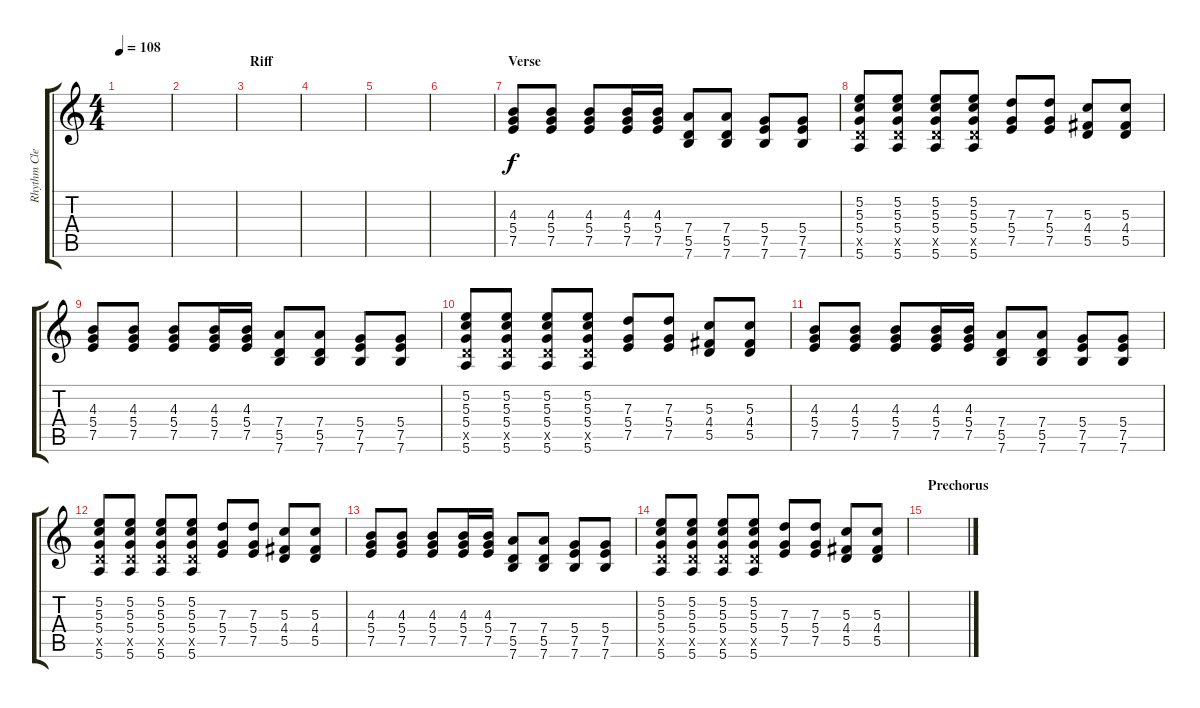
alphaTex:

\track ("Rhythm Clean" "Rhythm Cle") {instrument electricguitarjazz}
\staff {score tabs}
\tuning (E4 B3 G3 D3 A2 E2) {hide}
\ts (4 4)
\tempo 108
\clef g2
\ks c
|
|
\section ("" "Riff")
|
|
|
|
\section ("" "Verse")
(4.3 5.4 7.5).8 (4.3 5.4 7.5).8 (4.3 5.4 7.5).8 (4.3 5.4 7.5).16 (4.3 5.4 7.5).16 (7.4 5.5 7.6).8 (7.4 5.5 7.6).8 (5.4 7.5 7.6).8 (5.4 7.5 7.6).8 |
(5.2 5.3 5.4 5.5{x} 5.6).8 (5.2 5.3 5.4 5.5{x} 5.6).8 (5.2 5.3 5.4 5.5{x} 5.6).8 (5.2 5.3 5.4 5.5{x} 5.6).8 (7.3 5.4 7.5).8 (7.3 5.4 7.5).8 (5.3 4.4 5.5).8 (5.3 4.4 5.5).8 |
(4.3 5.4 7.5).8 (4.3 5.4 7.5).8 (4.3 5.4 7.5).8 (4.3 5.4 7.5).16 (4.3 5.4 7.5).16 (7.4 5.5 7.6).8 (7.4 5.5 7.6).8 (5.4 7.5 7.6).8 (5.4 7.5 7.6).8 |
(5.2 5.3 5.4 5.5{x} 5.6).8 (5.2 5.3 5.4 5.5{x} 5.6).8 (5.2 5.3 5.4 5.5{x} 5.6).8 (5.2 5.3 5.4 5.5{x} 5.6).8 (7.3 5.4 7.5).8 (7.3 5.4 7.5).8 (5.3 4.4 5.5).8 (5.3 4.4 5.5).8 |
(4.3 5.4 7.5).8 (4.3 5.4 7.5).8 (4.3 5.4 7.5).8 (4.3 5.4 7.5).16 (4.3 5.4 7.5).16 (7.4 5.5 7.6).8 (7.4 5.5 7.6).8 (5.4 7.5 7.6).8 (5.4 7.5 7.6).8 |
(5.2 5.3 5.4 5.5{x} 5.6).8 (5.2 5.3 5.4 5.5{x} 5.6).8 (5.2 5.3 5.4 5.5{x} 5.6).8 (5.2 5.3 5.4 5.5{x} 5.6).8 (7.3 5.4 7.5).8 (7.3 5.4 7.5).8 (5.3 4.4 5.5).8 (5.3 4.4 5.5).8 |
(4.3 5.4 7.5).8 (4.3 5.4 7.5).8 (4.3 5.4 7.5).8 (4.3 5.4 7.5).16 (4.3 5.4 7.5).16 (7.4 5.5 7.6).8 (7.4 5.5 7.6).8 (5.4 7.5 7.6).8 (5.4 7.5 7.6).8 |
(5.2 5.3 5.4 5.5{x} 5.6).8 (5.2 5.3 5.4 5.5{x} 5.6).8 (5.2 5.3 5.4 5.5{x} 5.6).8 (5.2 5.3 5.4 5.5{x} 5.6).8 (7.3 5.4 7.5).8 (7.3 5.4 7.5).8 (5.3 4.4 5.5).8 (5.3 4.4 5.5).8 |
\section ("" "Prechorus")
